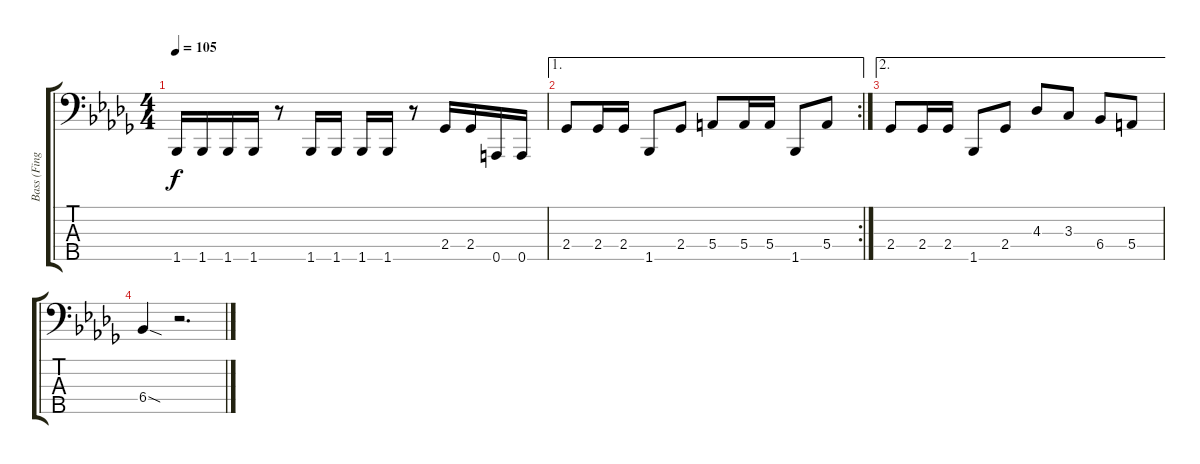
\track ("Bass (Finger) Tony Brehm" "Bass (Fing") {instrument electricbassfinger}
\staff {score tabs}
\tuning (G2 D2 A1 E1 A0) {hide}
\ts (4 4)
\tempo 105
\clef f4
\ks bbminor
1.5.16{dy f} 1.5.16 1.5.16 1.5.16 r.8 1.5.16 1.5.16 1.5.16 1.5.16 r.8 2.4.16 2.4.16 0.5.16 0.5.16 |
\ae 1
\rc 2
2.4.8 2.4.16 2.4.16 1.5.8 2.4.8 5.4.8 5.4.16 5.4.16 1.5.8 5.4.8 |
\ae 2
2.4.8 2.4.16 2.4.16 1.5.8 2.4.8 4.3.8 3.3.8 6.4.8 5.4.8 |
6.4{sod}.4 r.2{d}
